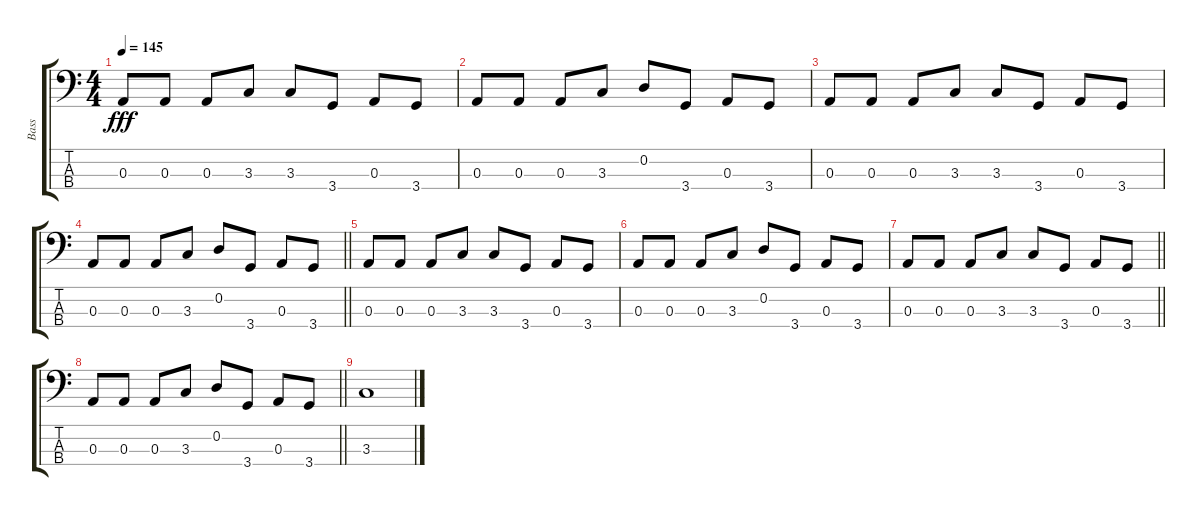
\track ("Bass" "Bass") {instrument electricbasspick}
\staff {score tabs}
\tuning (G2 D2 A1 E1) {hide}
\ts (4 4)
\tempo 145
\clef f4
\ks c
0.3.8{dy fff} 0.3.8 0.3.8 3.3.8 3.3.8 3.4.8 0.3.8 3.4.8 |
0.3.8 0.3.8 0.3.8 3.3.8 0.2.8 3.4.8 0.3.8 3.4.8 |
0.3.8 0.3.8 0.3.8 3.3.8 3.3.8 3.4.8 0.3.8 3.4.8 |
\barLineRight lightlight
0.3.8 0.3.8 0.3.8 3.3.8 0.2.8 3.4.8 0.3.8 3.4.8 |
0.3.8 0.3.8 0.3.8 3.3.8 3.3.8 3.4.8 0.3.8 3.4.8 |
0.3.8 0.3.8 0.3.8 3.3.8 0.2.8 3.4.8 0.3.8 3.4.8 |
\barLineRight lightlight
0.3.8 0.3.8 0.3.8 3.3.8 3.3.8 3.4.8 0.3.8 3.4.8 |
\barLineRight lightlight
0.3.8 0.3.8 0.3.8 3.3.8 0.2.8 3.4.8 0.3.8 3.4.8 |
3.3.1
